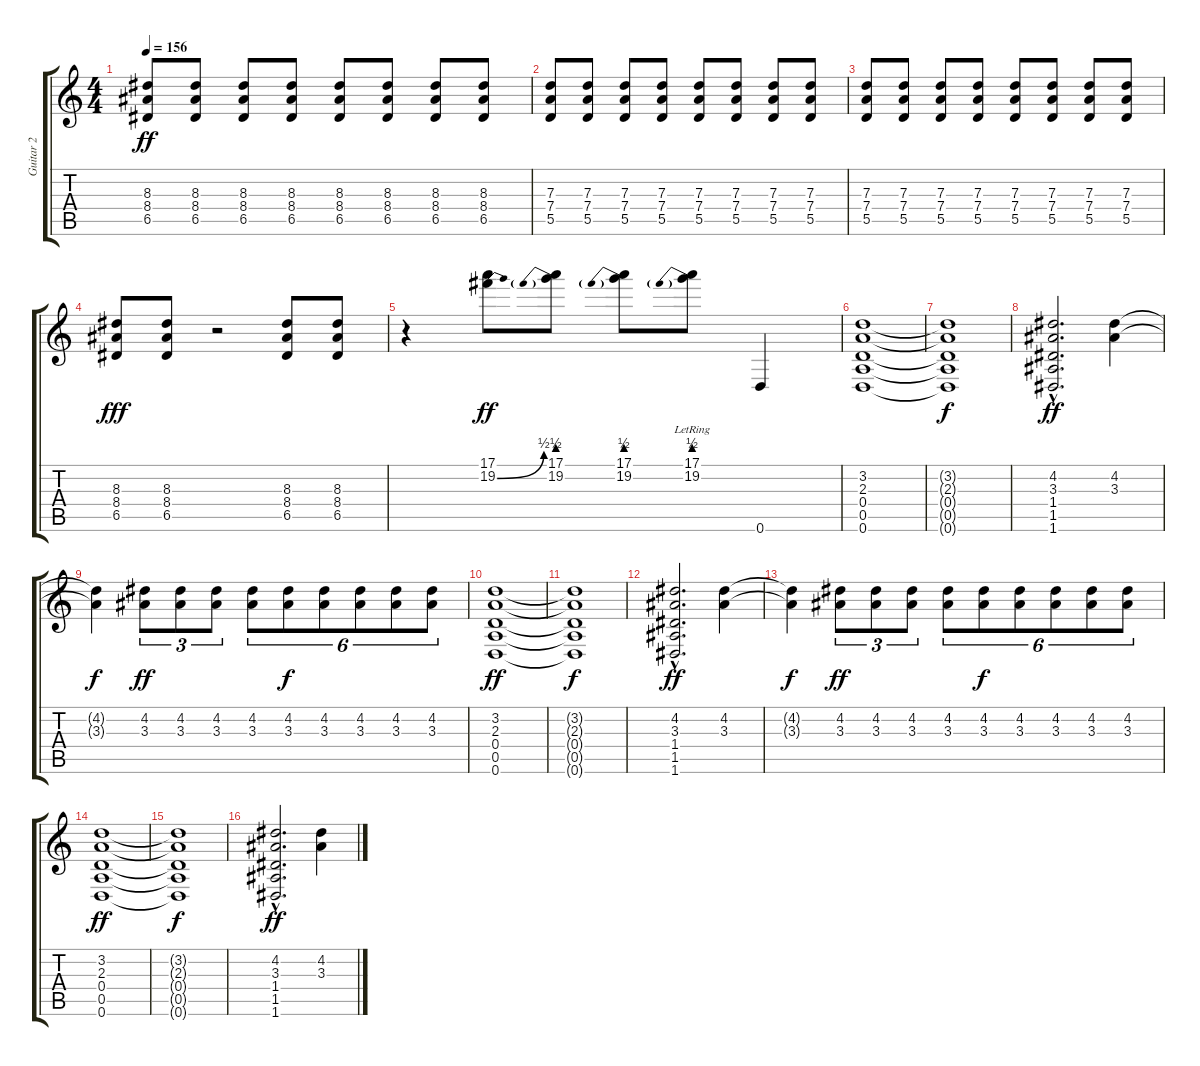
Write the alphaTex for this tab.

\track ("Guitar 2             " "Guitar 2  ") {instrument distortionguitar}
\staff {score tabs}
\tuning (E4 B3 G3 D3 A2 D2) {hide}
\ts (4 4)
\tempo 156
\clef g2
\ks c
(8.3 8.4 6.5).8{dy ff volume 5} (8.3 8.4 6.5).8 (8.3 8.4 6.5).8 (8.3 8.4 6.5).8 (8.3 8.4 6.5).8 (8.3 8.4 6.5).8 (8.3 8.4 6.5).8 (8.3 8.4 6.5).8 |
(7.3 7.4 5.5).8{volume 6} (7.3 7.4 5.5).8 (7.3 7.4 5.5).8 (7.3 7.4 5.5).8 (7.3 7.4 5.5).8 (7.3 7.4 5.5).8 (7.3 7.4 5.5).8 (7.3 7.4 5.5).8 |
(7.3 7.4 5.5).8{volume 8} (7.3 7.4 5.5).8 (7.3 7.4 5.5).8 (7.3 7.4 5.5).8 (7.3 7.4 5.5).8 (7.3 7.4 5.5).8 (7.3 7.4 5.5).8 (7.3 7.4 5.5).8 |
(8.3 8.4 6.5).8{dy fff volume 12} (8.3 8.4 6.5).8 r.2 (8.3 8.4 6.5).8 (8.3 8.4 6.5).8 |
r.4 (17.1 19.2{be (bend 0 0 60 2)}).8{dy ff} (17.1 19.2{be (prebend 0 2 60 2)}).8 (17.1 19.2{be (prebend 0 2 60 2)}).8 (17.1{lr} 19.2{be (prebend 0 2 60 2)}).8 0.6.4 |
(3.2 2.3 0.4 0.5 0.6).1 |
(3.2{t} 2.3{t} 0.4{t} 0.5{t} 0.6{t}).1{dy f} |
(4.2{hac} 3.3{hac} 1.4 1.5 1.6{hac}).2{d dy ff} (4.2 3.3).4 |
(4.2{t} 3.3{t}).4{dy f} (4.2 3.3).8{tu (3 2) dy ff} (4.2 3.3).8{tu (3 2)} (4.2 3.3).8{tu (3 2)} (4.2 3.3).8{tu (6 4)} (4.2 3.3).8{tu (6 4) dy f} (4.2 3.3).8{tu (6 4)} (4.2 3.3).8{tu (6 4)} (4.2 3.3).8{tu (6 4)} (4.2 3.3).8{tu (6 4)} |
(3.2 2.3 0.4 0.5 0.6).1{dy ff} |
(3.2{t} 2.3{t} 0.4{t} 0.5{t} 0.6{t}).1{dy f} |
(4.2{hac} 3.3{hac} 1.4 1.5 1.6{hac}).2{d dy ff} (4.2 3.3).4 |
(4.2{t} 3.3{t}).4{dy f} (4.2 3.3).8{tu (3 2) dy ff} (4.2 3.3).8{tu (3 2)} (4.2 3.3).8{tu (3 2)} (4.2 3.3).8{tu (6 4)} (4.2 3.3).8{tu (6 4) dy f} (4.2 3.3).8{tu (6 4)} (4.2 3.3).8{tu (6 4)} (4.2 3.3).8{tu (6 4)} (4.2 3.3).8{tu (6 4)} |
(3.2 2.3 0.4 0.5 0.6).1{dy ff} |
(3.2{t} 2.3{t} 0.4{t} 0.5{t} 0.6{t}).1{dy f} |
(4.2{hac} 3.3{hac} 1.4 1.5 1.6{hac}).2{d dy ff} (4.2 3.3).4
